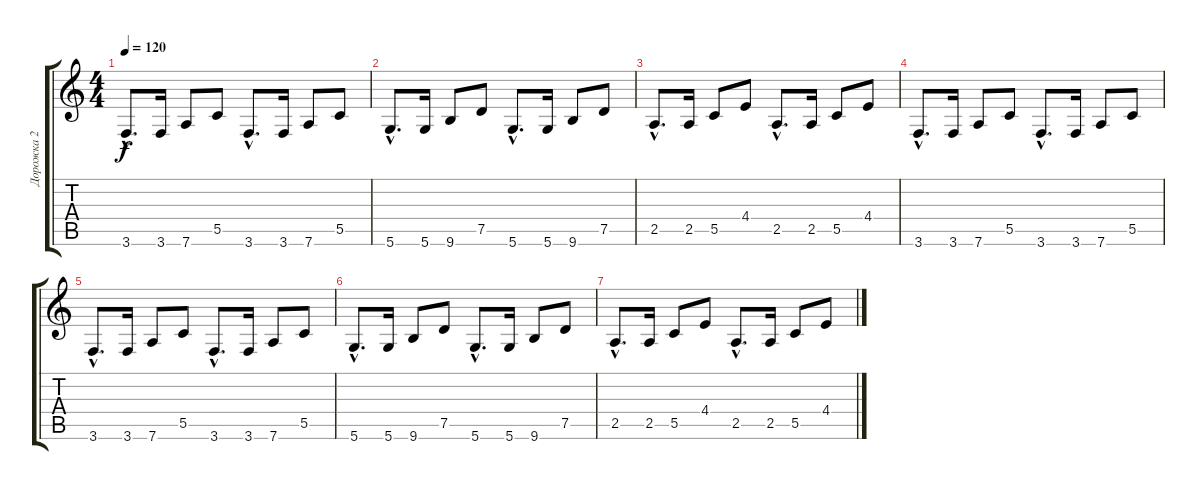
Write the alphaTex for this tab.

\track ("Дорожка 2" "Дорожка 2") {instrument distortionguitar}
\staff {score tabs}
\tuning (D4 A3 F3 C3 G2 D2) {hide}
\ts (4 4)
\tempo 120
\clef g2
\ks c
3.6{hac}.8{d dy f volume 10} 3.6.16 7.6.8 5.5.8 3.6{hac}.8{d} 3.6.16 7.6.8 5.5.8 |
5.6{hac}.8{d} 5.6.16 9.6.8 7.5.8 5.6{hac}.8{d} 5.6.16 9.6.8 7.5.8 |
2.5{hac}.8{d volume 6} 2.5.16 5.5.8 4.4.8 2.5{hac}.8{d} 2.5.16 5.5.8 4.4.8 |
3.6{hac}.8{d} 3.6.16 7.6.8 5.5.8 3.6{hac}.8{d} 3.6.16 7.6.8 5.5.8 |
3.6{hac}.8{d volume 2} 3.6.16 7.6.8 5.5.8 3.6{hac}.8{d} 3.6.16 7.6.8 5.5.8 |
5.6{hac}.8{d} 5.6.16 9.6.8 7.5.8 5.6{hac}.8{d} 5.6.16 9.6.8 7.5.8 |
2.5{hac}.8{d volume 1} 2.5.16 5.5.8 4.4.8 2.5{hac}.8{d} 2.5.16 5.5.8 4.4.8
